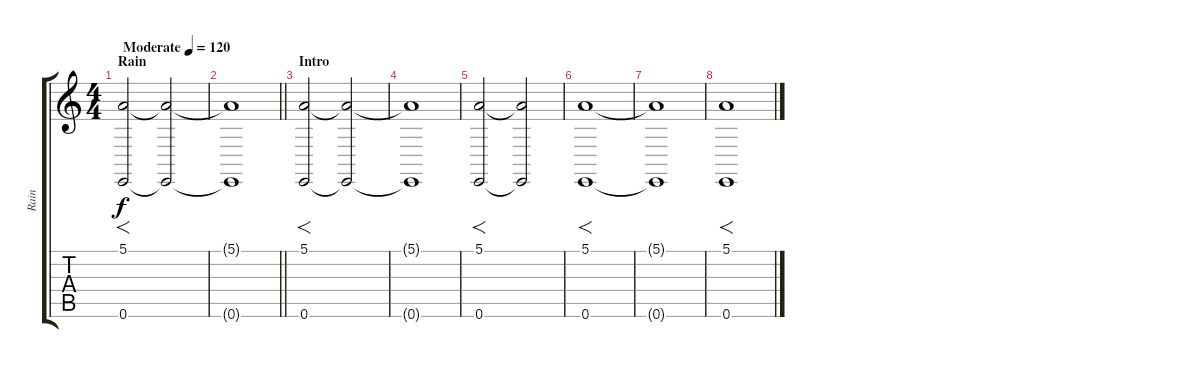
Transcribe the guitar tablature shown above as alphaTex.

\track ("Rain" "Rain") {instrument seashore}
\staff {score tabs}
\tuning (E4 B3 G3 D3 A2 E2) {hide}
\ts (4 4)
\section ("" "Rain")
\tempo (120 "Moderate")
\clef g2
\ks c
(5.1 0.6).2{f dy f instrument seashore} (5.1{t} 0.6{t}).2 |
\barLineRight lightlight
(5.1{t} 0.6{t}).1 |
\section ("" "Intro")
(5.1 0.6).2{f} (5.1{t} 0.6{t}).2 |
(5.1{t} 0.6{t}).1 |
(5.1 0.6).2{f} (5.1{t} 0.6{t}).2 |
(5.1 0.6).1{f} |
(5.1{t} 0.6{t}).1 |
(5.1 0.6).1{f}
